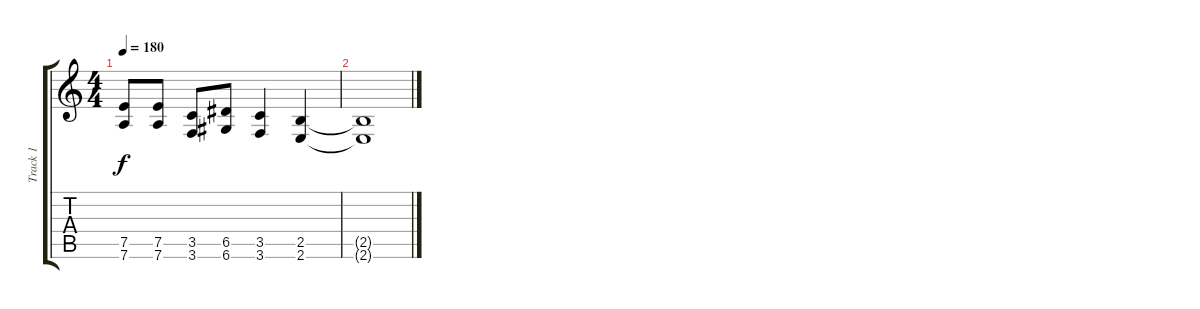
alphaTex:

\track ("Track 1" "Track 1") {instrument distortionguitar}
\staff {score tabs}
\tuning (E4 B3 G3 D3 A2 D2) {hide}
\ts (4 4)
\tempo 180
\clef g2
\ks c
(7.5 7.6).8{dy f} (7.5 7.6).8 (3.5 3.6).8 (6.5 6.6).8 (3.5 3.6).4 (2.5 2.6).4 |
(2.5{t} 2.6{t}).1
